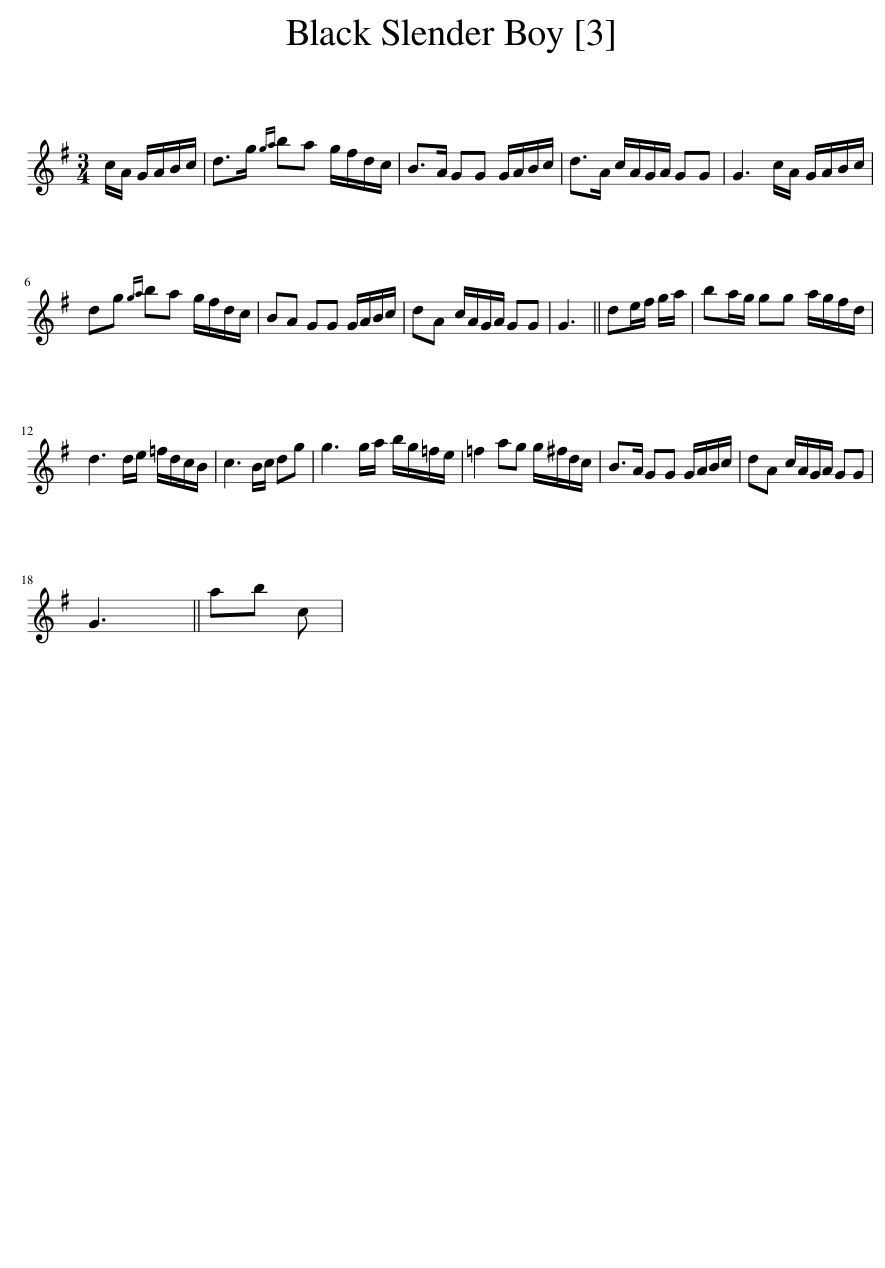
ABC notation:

X:1
L:1/8
M:3/4
I:linebreak $
K:G
V:1 treble
V:1
 c/A/ G/A/B/c/ | d>g{ga} ba g/f/d/c/ | B>A GG G/A/B/c/ | d>A c/A/G/A/ GG | G3 c/A/ G/A/B/c/ |$ %5
 dg{ga} ba g/f/d/c/ | BA GG G/A/B/c/ | dA c/A/G/A/ GG | G3 || de/f/ g/a/ | %10
 ba/g/ gg a/g/f/d/ |$ d3 d/e/ =f/d/c/B/ | c3 B/c/ dg | g3 g/a/ b/g/=f/e/ | =f2 ag g/^f/d/c/ | %15
 B>A GG G/A/B/c/ | dA c/A/G/A/ GG |$ G3 || ab c | %19
